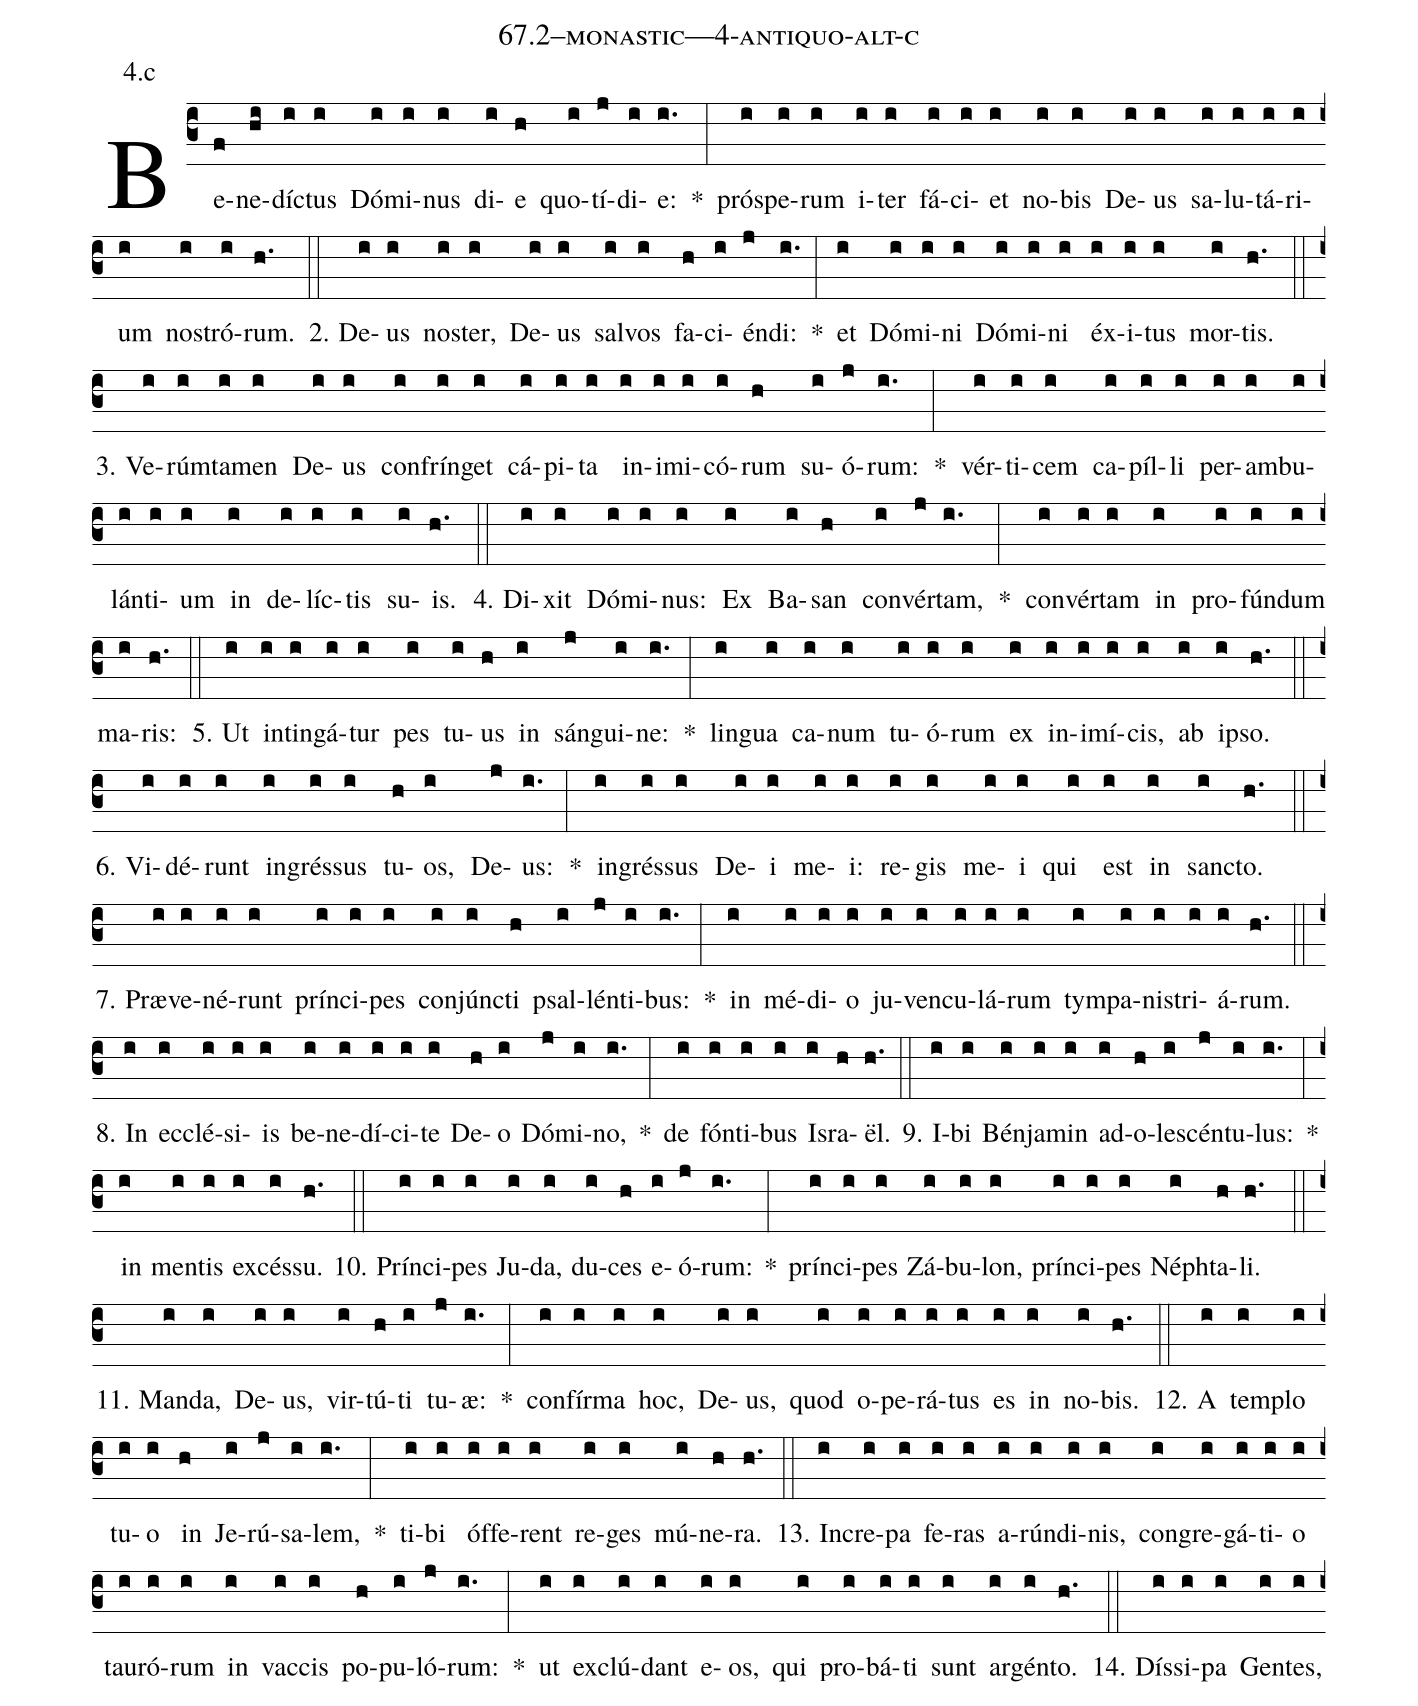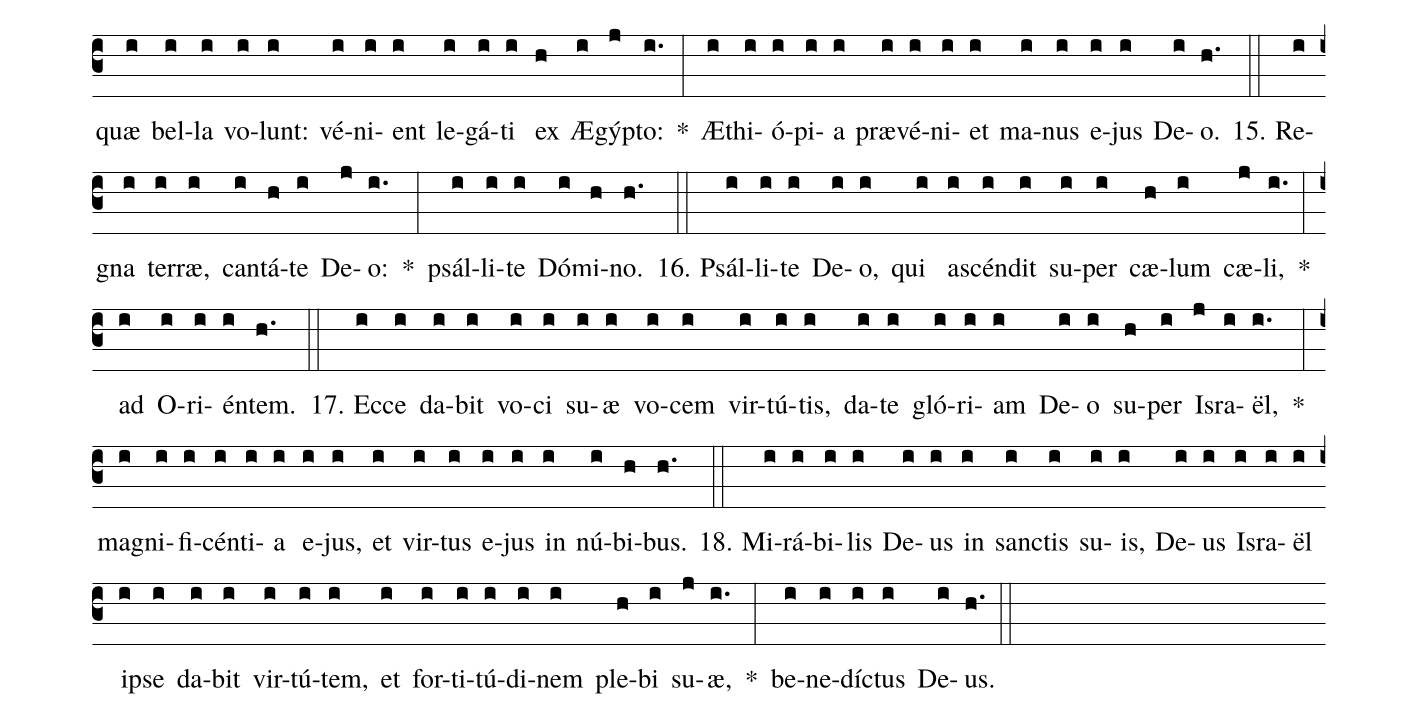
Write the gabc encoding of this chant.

name: 67.2--monastic---4-antiquo-alt-c;
annotation: 4.c;
%%
(c3)Be(f)ne(hi)díc(i)tus(i) Dó(i)mi(i)nus(i) di(i)e(h) quo(i)tí(j)di(i)e:(i.) *(:) pró(i)spe(i)rum(i) i(i)ter(i) fá(i)ci(i)et(i) no(i)bis(i) De(i)us(i) sa(i)lu(i)tá(i)ri(i)um(i) nos(i)tró(i)rum.(h.) (::)
2. De(i)us(i) nos(i)ter,(i) De(i)us(i) sal(i)vos(i) fa(h)ci(i)én(j)di:(i.) *(:) et(i) Dó(i)mi(i)ni(i) Dó(i)mi(i)ni(i) éx(i)i(i)tus(i) mor(i)tis.(h.) (::)
3. Ve(i)rúm(i)ta(i)men(i) De(i)us(i) con(i)frín(i)get(i) cá(i)pi(i)ta(i) in(i)i(i)mi(i)có(i)rum(h) su(i)ó(j)rum:(i.) *(:) vér(i)ti(i)cem(i) ca(i)píl(i)li(i) per(i)am(i)bu(i)lán(i)ti(i)um(i) in(i) de(i)líc(i)tis(i) su(i)is.(h.) (::)
4. Di(i)xit(i) Dó(i)mi(i)nus:(i) Ex(i) Ba(i)san(h) con(i)vér(j)tam,(i.) *(:) con(i)vér(i)tam(i) in(i) pro(i)fún(i)dum(i) ma(i)ris:(h.) (::)
5. Ut(i) in(i)tin(i)gá(i)tur(i) pes(i) tu(i)us(h) in(i) sán(j)gui(i)ne:(i.) *(:) lin(i)gua(i) ca(i)num(i) tu(i)ó(i)rum(i) ex(i) in(i)i(i)mí(i)cis,(i) ab(i) ip(i)so.(h.) (::)
6. Vi(i)dé(i)runt(i) in(i)grés(i)sus(i) tu(h)os,(i) De(j)us:(i.) *(:) in(i)grés(i)sus(i) De(i)i(i) me(i)i:(i) re(i)gis(i) me(i)i(i) qui(i) est(i) in(i) sanc(i)to.(h.) (::)
7. Præ(i)ve(i)né(i)runt(i) prín(i)ci(i)pes(i) con(i)júnc(i)ti(h) psal(i)lén(j)ti(i)bus:(i.) *(:) in(i) mé(i)di(i)o(i) ju(i)ven(i)cu(i)lá(i)rum(i) tym(i)pa(i)nis(i)tri(i)á(i)rum.(h.) (::)
8. In(i) ec(i)clé(i)si(i)is(i) be(i)ne(i)dí(i)ci(i)te(i) De(h)o(i) Dó(j)mi(i)no,(i.) *(:) de(i) fón(i)ti(i)bus(i) Is(i)ra(h)ël.(h.) (::)
9. I(i)bi(i) Bén(i)ja(i)min(i) ad(i)o(h)le(i)scén(j)tu(i)lus:(i.) *(:) in(i) men(i)tis(i) ex(i)cés(i)su.(h.) (::)
10. Prín(i)ci(i)pes(i) Ju(i)da,(i) du(i)ces(h) e(i)ó(j)rum:(i.) *(:) prín(i)ci(i)pes(i) Zá(i)bu(i)lon,(i) prín(i)ci(i)pes(i) Néph(i)ta(h)li.(h.) (::)
11. Man(i)da,(i) De(i)us,(i) vir(i)tú(h)ti(i) tu(j)æ:(i.) *(:) con(i)fír(i)ma(i) hoc,(i) De(i)us,(i) quod(i) o(i)pe(i)rá(i)tus(i) es(i) in(i) no(i)bis.(h.) (::)
12. A(i) tem(i)plo(i) tu(i)o(i) in(h) Je(i)rú(j)sa(i)lem,(i.) *(:) ti(i)bi(i) óf(i)fe(i)rent(i) re(i)ges(i) mú(i)ne(h)ra.(h.) (::)
13. In(i)cre(i)pa(i) fe(i)ras(i) a(i)rún(i)di(i)nis,(i) con(i)gre(i)gá(i)ti(i)o(i) tau(i)ró(i)rum(i) in(i) vac(i)cis(i) po(h)pu(i)ló(j)rum:(i.) *(:) ut(i) ex(i)clú(i)dant(i) e(i)os,(i) qui(i) pro(i)bá(i)ti(i) sunt(i) ar(i)gén(i)to.(h.) (::)
14. Dís(i)si(i)pa(i) Gen(i)tes,(i) quæ(i) bel(i)la(i) vo(i)lunt:(i) vé(i)ni(i)ent(i) le(i)gá(i)ti(i) ex(h) Æ(i)gýp(j)to:(i.) *(:) Æ(i)thi(i)ó(i)pi(i)a(i) præ(i)vé(i)ni(i)et(i) ma(i)nus(i) e(i)jus(i) De(i)o.(h.) (::)
15. Re(i)gna(i) ter(i)ræ,(i) can(i)tá(h)te(i) De(j)o:(i.) *(:) psál(i)li(i)te(i) Dó(i)mi(h)no.(h.) (::)
16. Psál(i)li(i)te(i) De(i)o,(i) qui(i) a(i)scén(i)dit(i) su(i)per(i) cæ(h)lum(i) cæ(j)li,(i.) *(:) ad(i) O(i)ri(i)én(i)tem.(h.) (::)
17. Ec(i)ce(i) da(i)bit(i) vo(i)ci(i) su(i)æ(i) vo(i)cem(i) vir(i)tú(i)tis,(i) da(i)te(i) gló(i)ri(i)am(i) De(i)o(i) su(h)per(i) Is(j)ra(i)ël,(i.) *(:) ma(i)gni(i)fi(i)cén(i)ti(i)a(i) e(i)jus,(i) et(i) vir(i)tus(i) e(i)jus(i) in(i) nú(i)bi(h)bus.(h.) (::)
18. Mi(i)rá(i)bi(i)lis(i) De(i)us(i) in(i) sanc(i)tis(i) su(i)is,(i) De(i)us(i) Is(i)ra(i)ël(i) ip(i)se(i) da(i)bit(i) vir(i)tú(i)tem,(i) et(i) for(i)ti(i)tú(i)di(i)nem(i) ple(h)bi(i) su(j)æ,(i.) *(:) be(i)ne(i)díc(i)tus(i) De(i)us.(h.) (::)
